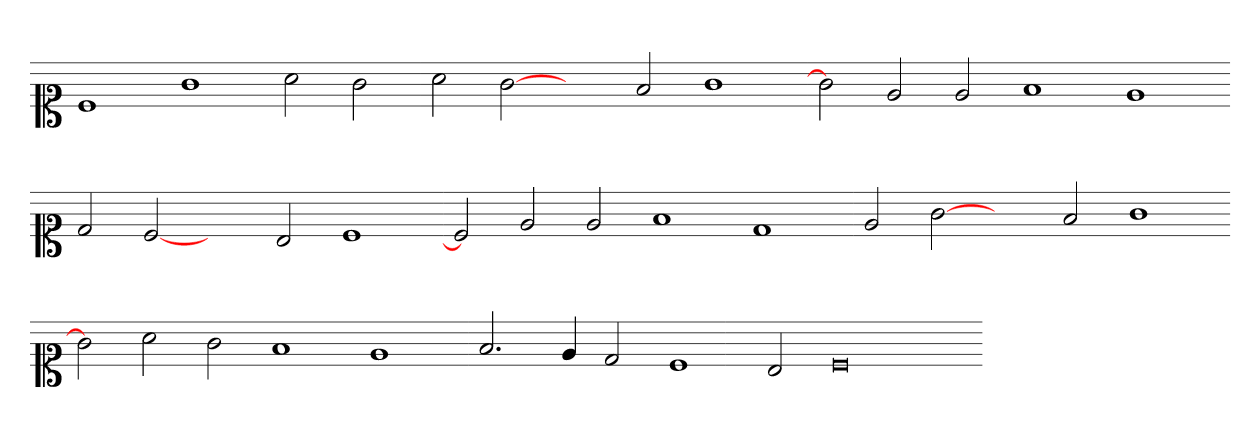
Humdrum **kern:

**kern
*part1
*staff1
*clefC1
*k[]
=
1c
1g
2a
2g
=-
2a
[2g
2ryy
2f
1g
=-
2g]
2e
2e
1f
1e
=-
2d
[2c
2ryy
2B
1c
=-
2c]
2e
2e
1f
1d
=-
2e
[2g
2ryy
2f
1g
=-
2g]
2a
2g
1f
1e
=-
2.f
4e
2d
1c
2B
0c
=-
*-
